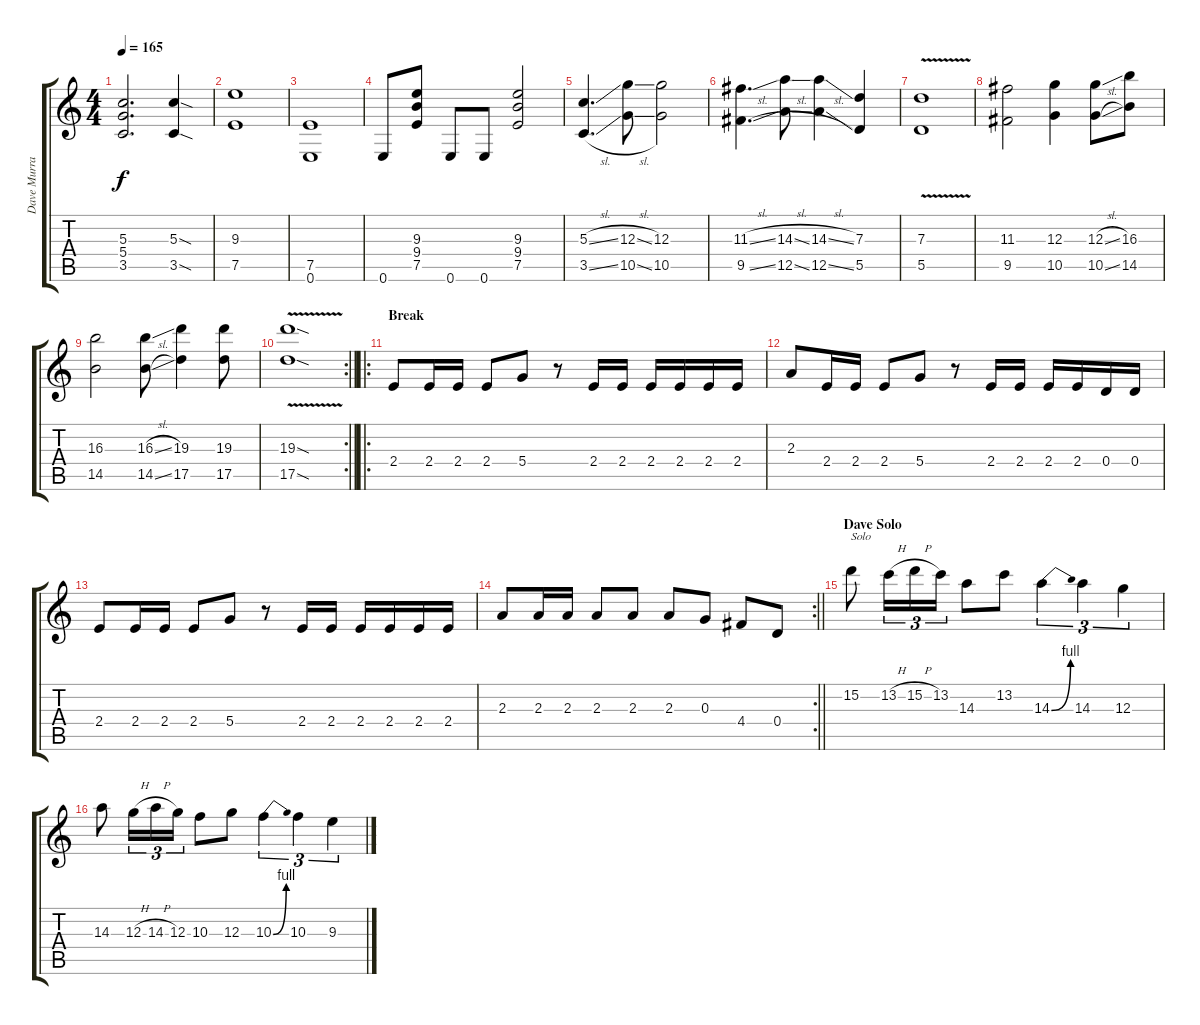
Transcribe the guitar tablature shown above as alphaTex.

\track ("Dave Murray" "Dave Murra") {instrument distortionguitar}
\staff {score tabs}
\tuning (E4 B3 G3 D3 A2 E2) {hide}
\ts (4 4)
\tempo 165
\clef g2
\ks c
(5.3 5.4 3.5).2{d dy f} (5.3{sod} 3.5{sod}).4 |
(9.3 7.5).1 |
(7.5 0.6).1 |
0.6.8 (9.3 9.4 7.5).8 0.6.8 0.6.8 (9.3 9.4 7.5).2 |
(5.3{sl} 3.5{sl}).4{d} (12.3{sl} 10.5{sl}).8 (12.3 10.5).2 |
(11.3{sl} 9.5{sl}).4{d} (14.3{sl} 12.5{sl}).8 (14.3{sl} 12.5{sl}).4 (7.3 5.5).4 |
(7.3{v} 5.5{v}).1 |
(11.3 9.5).2 (12.3 10.5).4 (12.3{sl} 10.5{sl}).8 (16.3 14.5).8 |
(16.3 14.5).2 (16.3{sl} 14.5{sl}).8 (19.3 17.5).4 (19.3 17.5).8 |
\rc 2
\barLineRight lightlight
(19.3{v sod} 17.5{v sod}).1 |
\ro
\section ("" "Break")
2.4.8 2.4.16 2.4.16 2.4.8 5.4.8 r.8 2.4.16 2.4.16 2.4.16 2.4.16 2.4.16 2.4.16 |
2.3.8 2.4.16 2.4.16 2.4.8 5.4.8 r.8 2.4.16 2.4.16 2.4.16 2.4.16 0.4.16 0.4.16 |
2.4.8 2.4.16 2.4.16 2.4.8 5.4.8 r.8 2.4.16 2.4.16 2.4.16 2.4.16 2.4.16 2.4.16 |
\rc 2
\barLineRight lightlight
2.3.8 2.3.16 2.3.16 2.3.8 2.3.8 2.3.8 0.3.8 4.4.8 0.4.8 |
\section ("" "Dave Solo")
15.2.8{txt "Solo"} 13.2{h}.16{tu (3 2)} 15.2{h}.16{tu (3 2)} 13.2.16{tu (3 2)} 14.3.8 13.2.8 14.3{be (bend 0 0 60 4)}.4{tu (3 2)} 14.3.4{tu (3 2)} 12.3.4{tu (3 2)} |
14.3.8 12.3{h}.16{tu (3 2)} 14.3{h}.16{tu (3 2)} 12.3.16{tu (3 2)} 10.3.8 12.3.8 10.3{be (bend 0 0 60 4)}.4{tu (3 2)} 10.3.4{tu (3 2)} 9.3.4{tu (3 2)}
